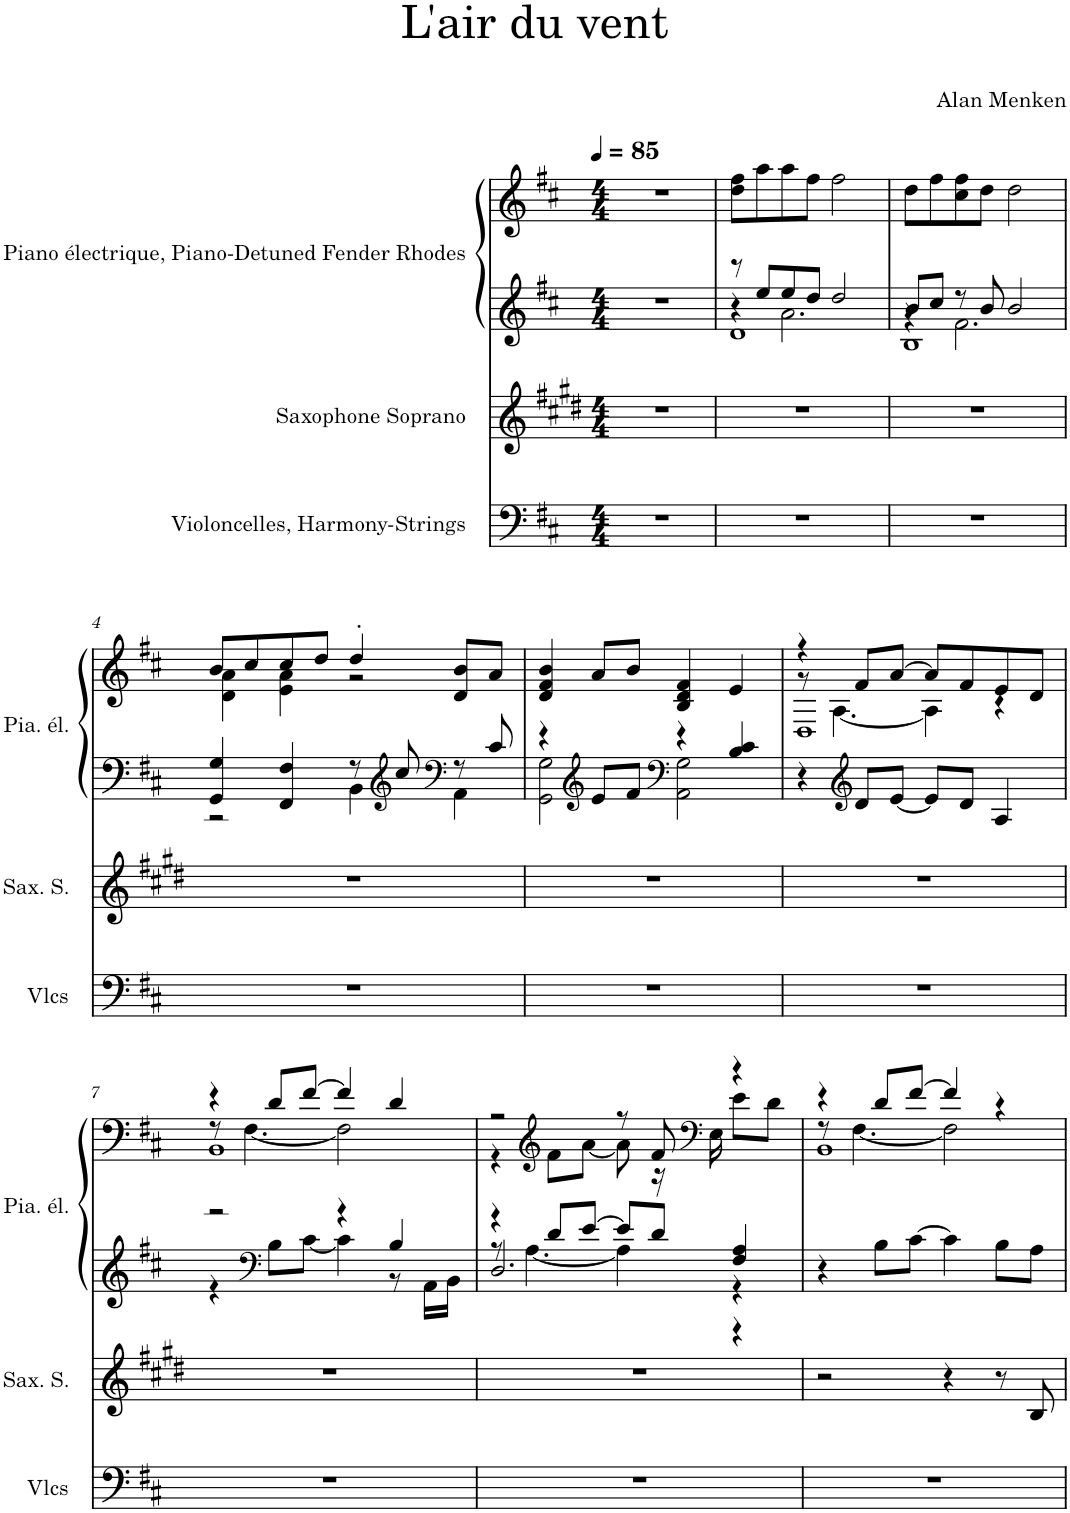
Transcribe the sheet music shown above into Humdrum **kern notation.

**kern	**kern	**kern	**kern
*part3	*part2	*part1	*part1
*staff4	*staff3	*staff2	*staff1
*I"Violoncelles, Harmony-Strings	*I"Saxophone Soprano	*I"Piano électrique, Piano-Detuned Fender Rhodes	*
*I'Vlcs	*I'Sax. S.	*I'Pia. él.	*
*clefF4	*clefG2	*clefG2	*clefG2
*	*Trd1c2	*	*
*k[f#c#]	*k[f#c#g#d#]	*k[f#c#]	*k[f#c#]
*M4/4	*M4/4	*M4/4	*M4/4
*MM85	*MM85	*MM85	*MM85
=1	=1	=1	=1
1r	1r	1r	1r
=2	=2	=2	=2
*	*	*^	*
*	*	*	*^	*
1r	1r	8r	4r	1d	8dd\ 8ff#\L
.	.	8ee/L	.	.	8aa\
.	.	8ee/	2.a\	.	8aa\
.	.	8dd/J	.	.	8ff#\J
.	.	2dd/	.	.	2ff#\
=3	=3	=3	=3	=3	=3
1r	1r	8b/L	4r	1B	8dd\L
.	.	8cc#/J	.	.	8ff#\
.	.	8r	2.f#\	.	8cc#\ 8ff#\
.	.	8b/	.	.	8dd\J
.	.	2b/	.	.	2dd\
*	*	*	*v	*v	*
!!LO:LB:g=z
=4	=4	=4	=4	=4
*	*	*	*	*^
1r	1r	4GG/ 4G/	2r	8b/L	4d\ 4a\
.	.	.	.	8cc#/	.
.	.	4FF#/ 4F#/	.	8cc#/	4e\ 4a\
.	.	.	.	8dd/J	.
.	.	8r	4BB\	4dd'/	2r
*	*	*clefG2	*	*	*
.	.	8cc#/	.	.	.
*	*	*clefF4	*	*	*
.	.	8r	4AA\	8d/ 8b/L	.
.	.	8c#/	.	8a/J	.
*	*	*	*	*v	*v
=5	=5	=5	=5	=5
1r	1r	4r	2GG\ 2G\	4d/ 4f#/ 4b/
*	*	*clefG2	*	*
.	.	8e/L	.	8a/L
.	.	8f#/J	.	8b/J
*	*	*clefF4	*	*
.	.	4r	2AA\ 2G\	4B/ 4d/ 4f#/
.	.	4B/ 4c#/	.	4e/
*	*	*v	*v	*
=6	=6	=6	=6
*	*	*	*^
*	*	*	*	*^
1r	1r	4r	4r	8r	1D
.	.	.	.	[4.A\	.
*	*	*clefG2	*	*	*
.	.	8d/L	8f#/L	.	.
.	.	[8e/J	[8a/J	.	.
.	.	8e/L]	8a/L]	4A\]	.
.	.	8d/J	8f#/	.	.
.	.	4A/	8e/	4r	.
.	.	.	8d/J	.	.
!!LO:LB:g=z	!!	!!
=7	=7	=7	=7	=7	=7
*	*	*^	*	*	*
1r	1r	2r	4r	4r	8r	1BB
.	.	.	.	.	[4.F#\	.
*	*	*clefF4	*	*	*	*
.	.	.	8B\L	8d/L	.	.
.	.	.	[8c#\J	[8f#/J	.	.
.	.	4r	4c#\]	4f#/]	2F#\]	.
.	.	4B/	8r	4d/	.	.
.	.	.	16AA\LL	.	.	.
.	.	.	16BB\JJ	.	.	.
*	*	*	*	*	*v	*v
=8	=8	=8	=8	=8	=8
*	*	*	*^	*	*
1r	1r	4r	8r	2.D/	2r	4r
.	.	.	[4.A\	.	.	.
*	*	*	*	*	*clefG2	*
.	.	8d/L	.	.	.	8f#\L
.	.	[8e/J	.	.	.	[8a\J
.	.	8e/L]	4A\]	.	8r	8a\]
.	.	8d/J	.	.	8f#/	16r
*	*	*	*	*	*clefF4	*
.	.	.	.	.	.	16E\
.	.	4F#/ 4A/	4r	4r	4r	8e\L
.	.	.	.	.	.	8d\J
*	*	*v	*v	*v	*	*
=9	=9	=9	=9	=9
*	*	*	*	*^
1r	2r	4r	4r	8r	1BB
.	.	.	.	[4.F#\	.
.	.	8B\L	8d/L	.	.
.	.	[8c#\J	[8f#/J	.	.
.	4r	4c#\]	4f#/]	2F#\]	.
.	8r	8B\L	4r	.	.
.	8B/	8A\J	.	.	.
*	*	*	*v	*v	*v
=	=	=	=
*-	*-	*-	*-
